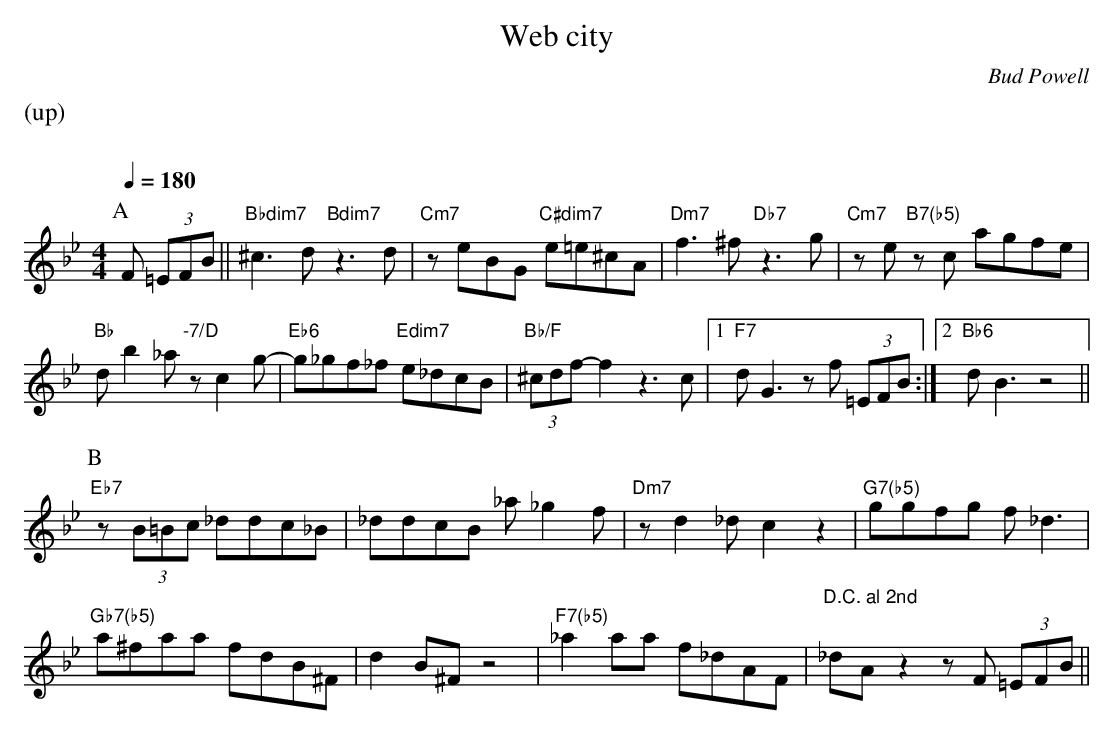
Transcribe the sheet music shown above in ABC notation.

X:1
T:Web city
M:4/4
L:1/8
C:Bud Powell
Q:1/4=180
K:Bb
%%text (up)
%%vskip 20
P:A
F (3=EFB || "Bbdim7"^c3d "Bdim7"z3d | "Cm7"zeBG "C#dim7"e=e^cA | "Dm7"f3^f "Db7"z3g | "Cm7"ze "B7(b5)"zc agfe |
"Bb"db2_a "-7/D"zc2g- | "Eb6"g_gf_f "Edim7"e_dcB | "Bb/F"(3^cdf-f2 z3c | [1"F7"dG3 zf (3=EFB :| [2"Bb6"dB3z4 ||
P:B
"Eb7"z(3B=Bc _ddc_B | _ddcB _a_g2f | "Dm7"zd2_d c2z2 | "G7(b5)"ggfg f_d3 |
"Gb7(b5)"a^faa fdB^F | d2B^F z4 | "F7(b5)"_a2aa f_dAF | "D.C. al 2nd" " "_dAz2 zF (3=EFB ||
